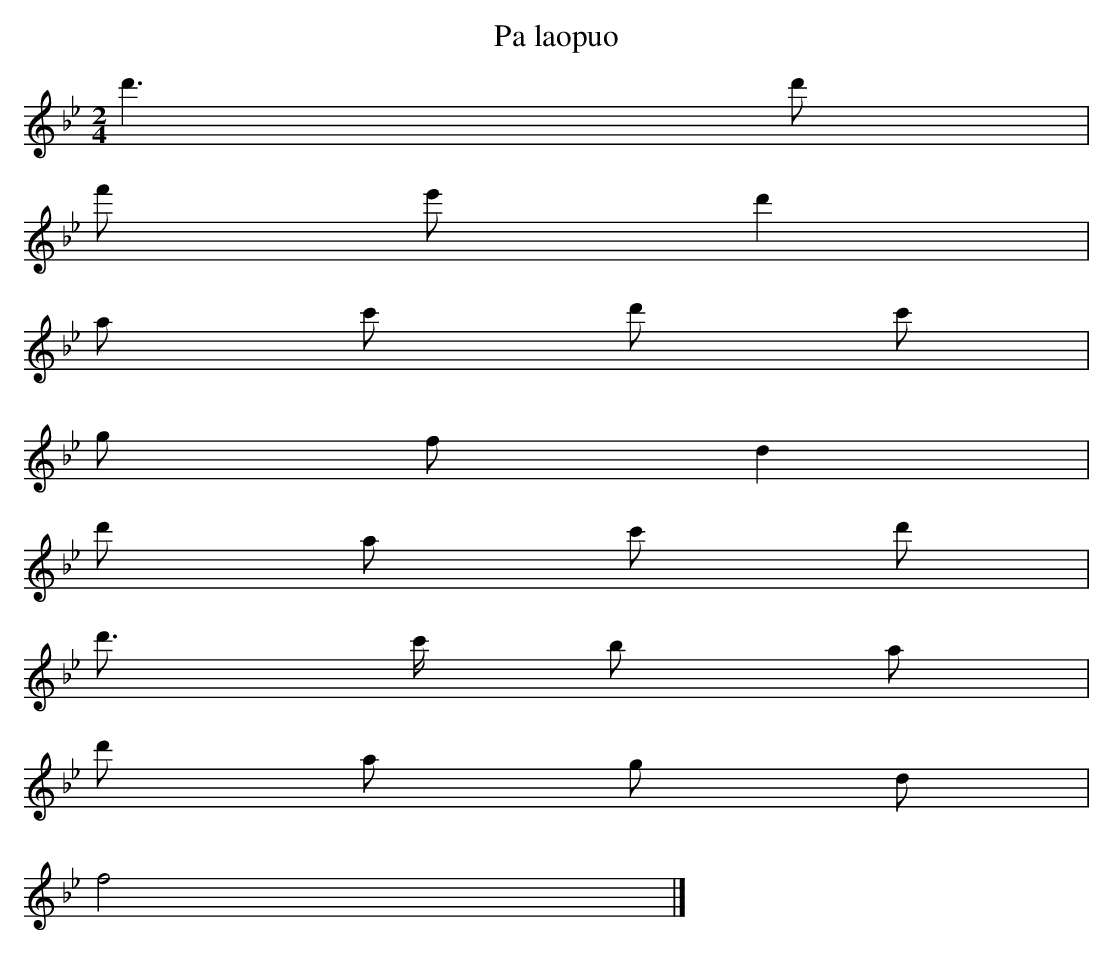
X:1
T: Pa laopuo
L: 1/8
M: 2/4
K: Bb
d'3d' [I:setbarnb 1]|
f' e'd'2 |
a c' d' c' |
g fd2 |
d' a c' d' |
d'> c' b a |
d' a g d |
f4 |]
